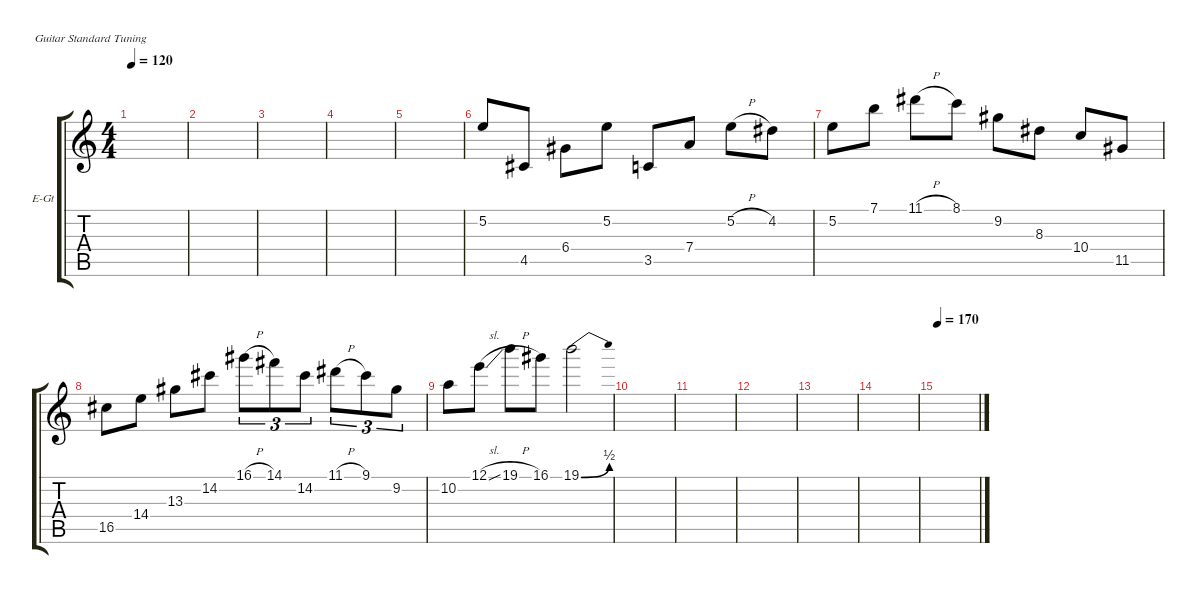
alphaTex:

\defaultSystemsLayout 4
\hideDynamics
\bracketExtendMode groupsimilarinstruments
\firstSystemTrackNameOrientation horizontal
\otherSystemsTrackNameOrientation horizontal
\track ("Solo guitar" "E-Gt") {instrument distortionguitar}
\staff {score tabs}
\tuning (E4 B3 G3 D3 A2 E2)
\ts (4 4)
\tempo 120
\clef g2
\scale
0.333333
\ks c
|
\scale
0.333333 |
\scale
0.333333 |
\scale
0.333333 |
\scale
0.333333 |
5.2.8 4.5.8 6.4.8 5.2.8 3.5.8 7.4.8 5.2{h}.8 4.2.8 |
5.2.8 7.1.8 11.1{h}.8 8.1.8 9.2.8 8.3.8 10.4.8 11.5.8 |
16.5.8 14.4.8 13.3.8 14.2.8 16.1{h}.8{tu (3 2)} 14.1.8{tu (3 2)} 14.2.8{tu (3 2)} 11.1{h}.8{tu (3 2)} 9.1.8{tu (3 2)} 9.2.8{tu (3 2)} |
10.2.8 12.1{sl}.8 19.1{h}.8 16.1.8 19.1{be (bend 0 0 15 2)}.2 |
\scale
0.333333 |
\scale
0.333333 |
\scale
0.333333 |
\scale
0.333333 |
\scale
0.333333 |
\tempo 170
\scale
0.333333 |
\scale
0.333333
